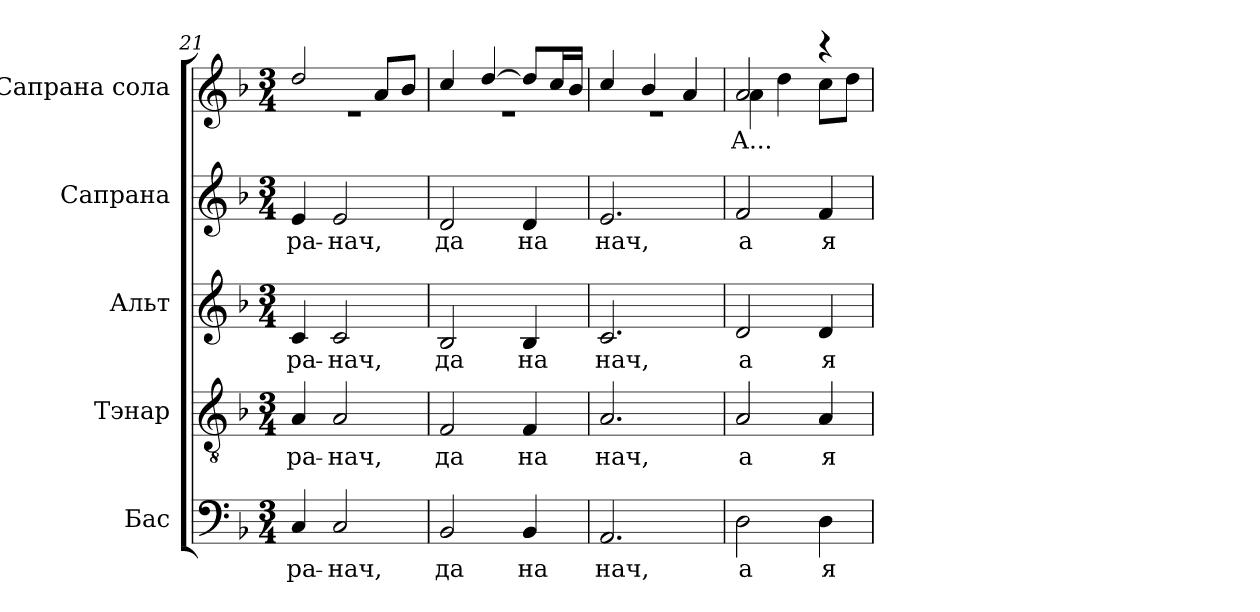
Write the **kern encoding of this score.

**kern	**text	**kern	**text	**kern	**text	**kern	**text	**kern	**text
*part5	*part5	*part4	*part4	*part3	*part3	*part2	*part2	*part1	*part1
*staff5	*staff5	*staff4	*staff4	*staff3	*staff3	*staff2	*staff2	*staff1	*staff1
*I"Бас	*	*I"Тэнар	*	*I"Альт	*	*I"Сапрана	*	*I"Сапрана сола	*
*clefF4	*	*clefGv2	*	*clefG2	*	*clefG2	*	*clefG2	*
*	*	*ITrd7c12	*	*	*	*	*	*	*
*k[b-]	*	*k[b-]	*	*k[b-]	*	*k[b-]	*	*k[b-]	*
*F:	*	*F:	*	*F:	*	*F:	*	*F:	*
*M3/4	*	*M3/4	*	*M3/4	*	*M3/4	*	*M3/4	*
=21	=21	=21	=21	=21	=21	=21	=21	=21	=21
!	!LO:LY:b:color=#000000	!	!	!	!	!	!	!	!
!	!	!	!LO:LY:b:color=#000000	!	!	!	!	!	!
!	!	!	!	!	!LO:LY:b:color=#000000	!	!	!	!
!	!	!	!	!	!	!	!LO:LY:b:color=#000000	!	!
*	*	*	*	*	*	*	*	*^	*
4Ci/	-ра-	4AAi/	-ра-	4ci/	-ра-	4ei/	-ра-	2ddi/	2.r	.
!	!LO:LY:b:color=#000000	!	!	!	!	!	!	!	!	!
!	!	!	!LO:LY:b:color=#000000	!	!	!	!	!	!	!
!	!	!	!	!	!LO:LY:b:color=#000000	!	!	!	!	!
!	!	!	!	!	!	!	!LO:LY:b:color=#000000	!	!	!
2Ci/	-нач,	2AAi/	нач,	2ci/	-нач,	2ei/	-нач,	.	.	.
.	.	.	.	.	.	.	.	8ai/L	.	.
.	.	.	.	.	.	.	.	8b-i/J	.	.
=22	=22	=22	=22	=22	=22	=22	=22	=22	=22	=22
!	!LO:LY:b:color=#000000	!	!	!	!	!	!	!	!	!
!	!	!	!LO:LY:b:color=#000000	!	!	!	!	!	!	!
!	!	!	!	!	!LO:LY:b:color=#000000	!	!	!	!	!
!	!	!	!	!	!	!	!LO:LY:b:color=#000000	!	!	!
2BB-i/	да	2FFi/	да	2B-i/	да	2di/	да	4cci/	2.r	.
.	.	.	.	.	.	.	.	[>4ddi/	.	.
!	!LO:LY:b:color=#000000	!	!	!	!	!	!	!	!	!
!	!	!	!LO:LY:b:color=#000000	!	!	!	!	!	!	!
!	!	!	!	!	!LO:LY:b:color=#000000	!	!	!	!	!
!	!	!	!	!	!	!	!LO:LY:b:color=#000000	!	!	!
4BB-i/	на	4FFi/	на	4B-i/	на	4di/	на	8ddi/L]	.	.
.	.	.	.	.	.	.	.	16cci/L	.	.
.	.	.	.	.	.	.	.	16b-i/JJ	.	.
=23	=23	=23	=23	=23	=23	=23	=23	=23	=23	=23
!	!LO:LY:b:color=#000000	!	!	!	!	!	!	!	!	!
!	!	!	!LO:LY:b:color=#000000	!	!	!	!	!	!	!
!	!	!	!	!	!LO:LY:b:color=#000000	!	!	!	!	!
!	!	!	!	!	!	!	!LO:LY:b:color=#000000	!	!	!
2.AAi/	нач,	2.AAi/	нач,	2.ci/	нач,	2.ei/	нач,	4cci/	2.r	.
.	.	.	.	.	.	.	.	4b-i/	.	.
.	.	.	.	.	.	.	.	4ai/	.	.
!!LO:LB:g=z	!!
=24	=24	=24	=24	=24	=24	=24	=24	=24	=24	=24
!	!LO:LY:b:color=#000000	!	!	!	!	!	!	!	!	!
!	!	!	!LO:LY:b:color=#000000	!	!	!	!	!	!	!
!	!	!	!	!	!LO:LY:b:color=#000000	!	!	!	!	!
!	!	!	!	!	!	!	!LO:LY:b:color=#000000	!	!	!
!	!	!	!	!	!	!	!	!	!	!LO:LY:b:color=#000000
2Di\	а	2AAi/	а	2di/	а	2fi/	а	2ai/	4ai\	А...
.	.	.	.	.	.	.	.	.	4ddi\	.
!	!LO:LY:b:color=#000000	!	!	!	!	!	!	!	!	!
!	!	!	!LO:LY:b:color=#000000	!	!	!	!	!	!	!
!	!	!	!	!	!LO:LY:b:color=#000000	!	!	!	!	!
!	!	!	!	!	!	!	!LO:LY:b:color=#000000	!	!	!
4Di\	я	4AAi/	я	4di/	я	4fi/	я	4r	8cci\L	.
.	.	.	.	.	.	.	.	.	8ddi\J	.
*	*	*	*	*	*	*	*	*v	*v	*
=	=	=	=	=	=	=	=	=	=
*-	*-	*-	*-	*-	*-	*-	*-	*-	*-
